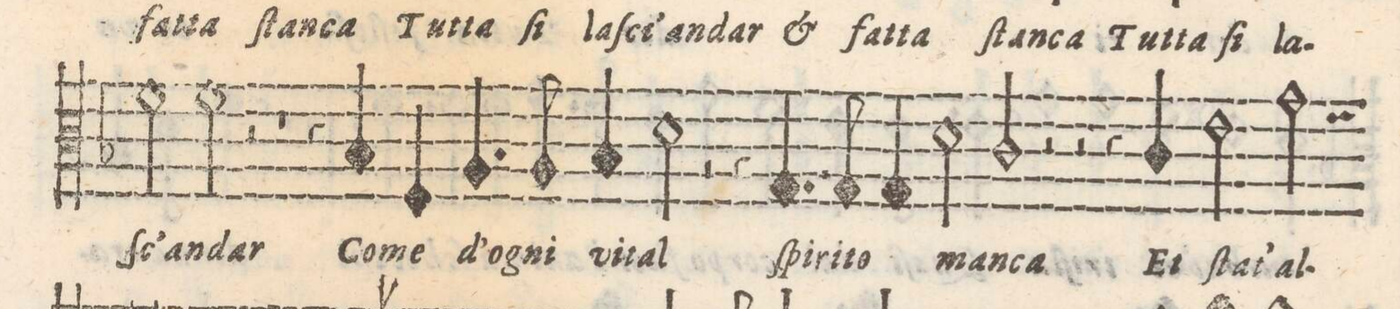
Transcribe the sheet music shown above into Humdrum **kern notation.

**kern	**text
*I"SESTO	*
*clefC3	*
*k[b-]	*
*met(C)	*
*M2/1	*
2f\	-ſc'an-
2f\	-dar
2r	.
=18-	=18-
1r	.
4r	.
4B-/	Co-
4F/	-me
4.A/	d'o-
=19-	=19-
8A/	-gni
4B-/	vi-
2d\	-tal
2r	.
4r	.
4.G/	ſpi-
=20-	=20-
8G/	-ri-
4G/	-to
2d\	man-
2c/	-ca
2r	.
=21-	=21-
2r	.
4r	.
4c/	Et
2e\	ſtat'
2g\	al
*custos:f	*
=22-	=22-
*-	*-
